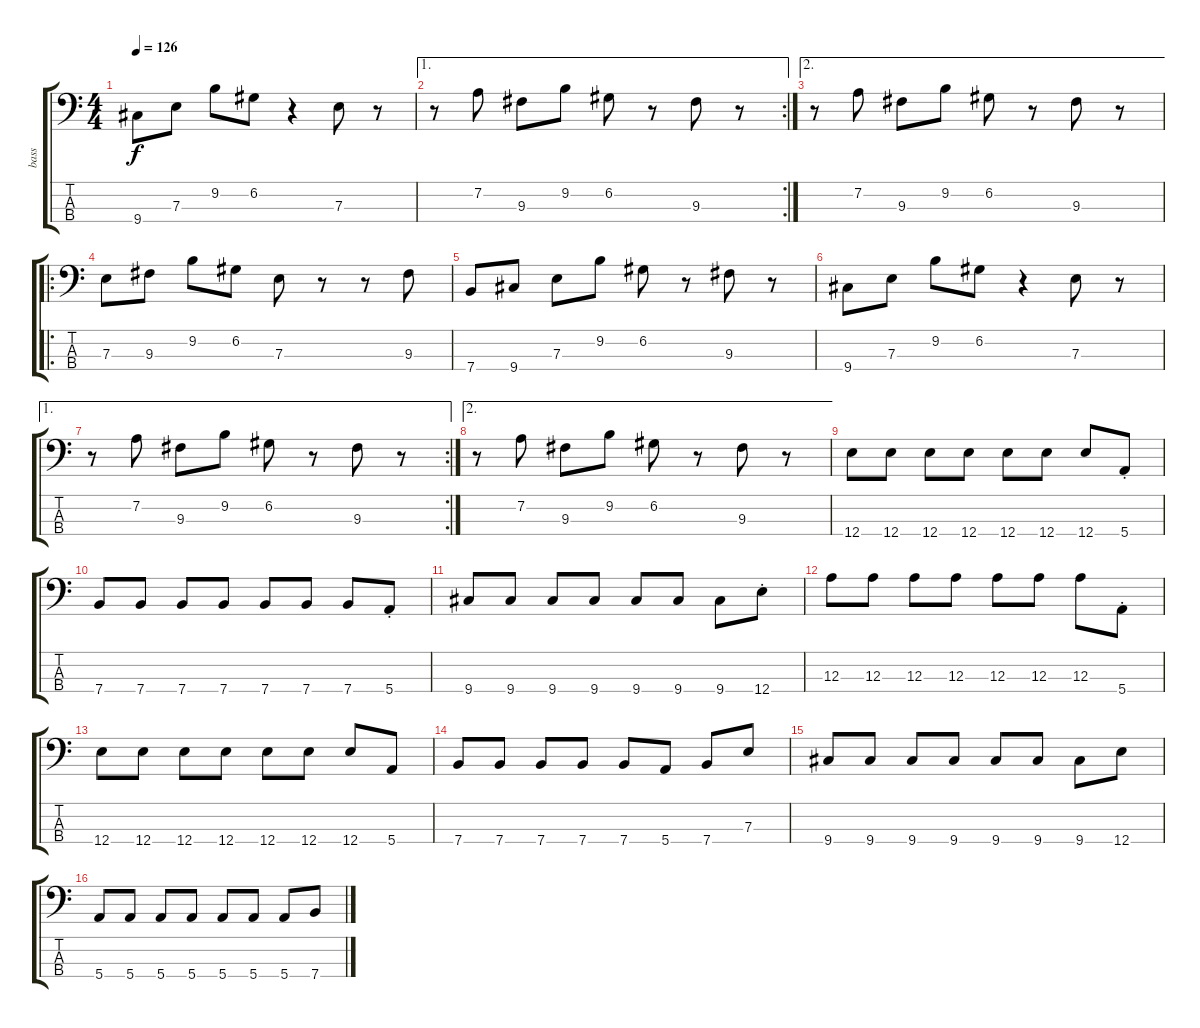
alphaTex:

\track ("bass" "bass") {instrument electricbassfinger}
\staff {score tabs}
\tuning (G2 D2 A1 E1) {hide}
\ts (4 4)
\tempo 126
\clef f4
\ks c
9.4.8{dy f} 7.3.8 9.2.8 6.2.8 r.4 7.3.8 r.8 |
\ae 1
\rc 2
r.8 7.2.8 9.3.8 9.2.8 6.2.8 r.8 9.3.8 r.8 |
\ae 2
r.8 7.2.8 9.3.8 9.2.8 6.2.8 r.8 9.3.8 r.8 |
\ro
7.3.8 9.3.8 9.2.8 6.2.8 7.3.8 r.8 r.8 9.3.8 |
7.4.8 9.4.8 7.3.8 9.2.8 6.2.8 r.8 9.3.8 r.8 |
9.4.8 7.3.8 9.2.8 6.2.8 r.4 7.3.8 r.8 |
\ae 1
\rc 2
r.8 7.2.8 9.3.8 9.2.8 6.2.8 r.8 9.3.8 r.8 |
\ae 2
r.8 7.2.8 9.3.8 9.2.8 6.2.8 r.8 9.3.8 r.8 |
12.4.8 12.4.8 12.4.8 12.4.8 12.4.8 12.4.8 12.4.8 5.4{st}.8 |
7.4.8 7.4.8 7.4.8 7.4.8 7.4.8 7.4.8 7.4.8 5.4{st}.8 |
9.4.8 9.4.8 9.4.8 9.4.8 9.4.8 9.4.8 9.4.8 12.4{st}.8 |
12.3.8 12.3.8 12.3.8 12.3.8 12.3.8 12.3.8 12.3.8 5.4{st}.8 |
12.4.8 12.4.8 12.4.8 12.4.8 12.4.8 12.4.8 12.4.8 5.4.8 |
7.4.8 7.4.8 7.4.8 7.4.8 7.4.8 5.4.8 7.4.8 7.3.8 |
9.4.8 9.4.8 9.4.8 9.4.8 9.4.8 9.4.8 9.4.8 12.4.8 |
5.4.8 5.4.8 5.4.8 5.4.8 5.4.8 5.4.8 5.4.8 7.4.8
